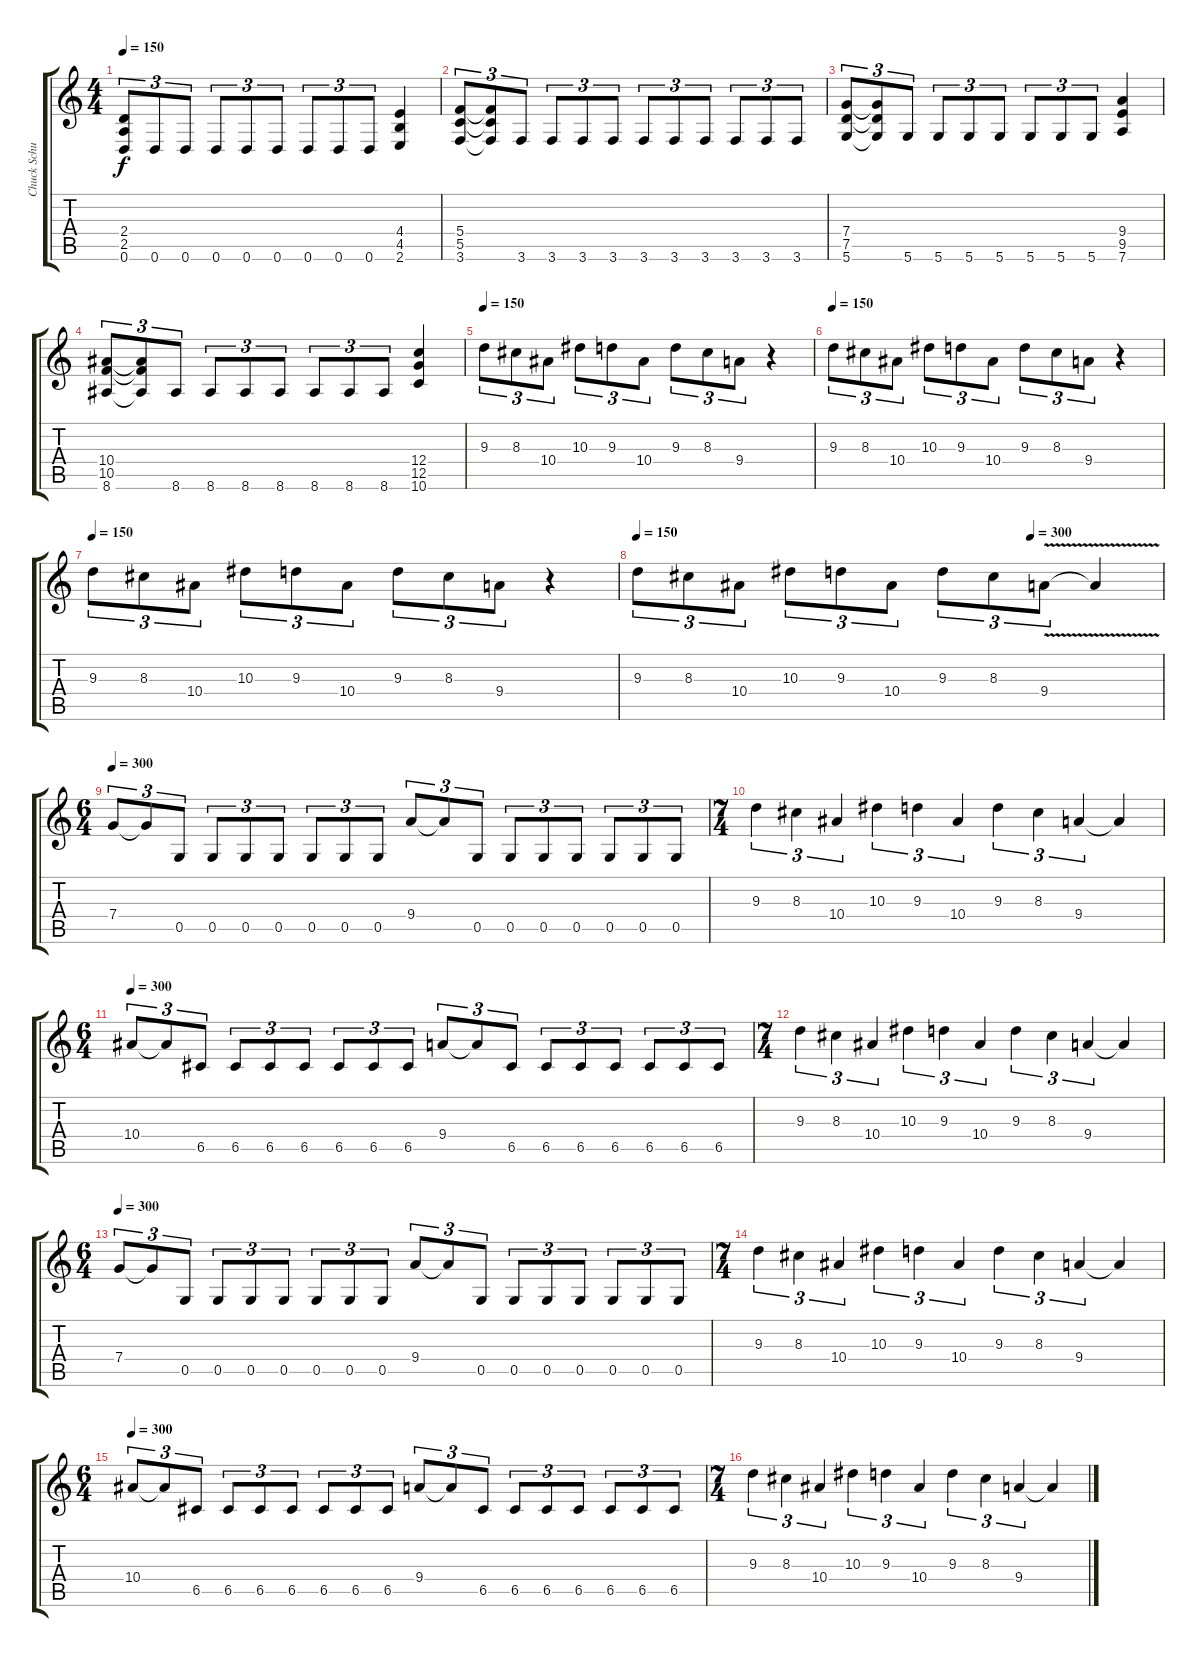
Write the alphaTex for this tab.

\track ("Chuck Schuldiner" "Chuck Schu") {instrument distortionguitar}
\staff {score tabs}
\tuning (D4 A3 F3 C3 G2 D2) {hide}
\ts (4 4)
\tempo 150
\clef g2
\ks c
(2.4 2.5 0.6).8{tu (3 2) dy f} 0.6.8{tu (3 2)} 0.6.8{tu (3 2)} 0.6.8{tu (3 2)} 0.6.8{tu (3 2)} 0.6.8{tu (3 2)} 0.6.8{tu (3 2)} 0.6.8{tu (3 2)} 0.6.8{tu (3 2)} (4.4 4.5 2.6).4 |
(5.4 5.5 3.6).8{tu (3 2)} (5.4{t} 5.5{t} 3.6{t}).8{tu (3 2)} 3.6.8{tu (3 2)} 3.6.8{tu (3 2)} 3.6.8{tu (3 2)} 3.6.8{tu (3 2)} 3.6.8{tu (3 2)} 3.6.8{tu (3 2)} 3.6.8{tu (3 2)} 3.6.8{tu (3 2)} 3.6.8{tu (3 2)} 3.6.8{tu (3 2)} |
(7.4 7.5 5.6).8{tu (3 2)} (7.4{t} 7.5{t} 5.6{t}).8{tu (3 2)} 5.6.8{tu (3 2)} 5.6.8{tu (3 2)} 5.6.8{tu (3 2)} 5.6.8{tu (3 2)} 5.6.8{tu (3 2)} 5.6.8{tu (3 2)} 5.6.8{tu (3 2)} (9.4 9.5 7.6).4 |
(10.4 10.5 8.6).8{tu (3 2)} (10.4{t} 10.5{t} 8.6{t}).8{tu (3 2)} 8.6.8{tu (3 2)} 8.6.8{tu (3 2)} 8.6.8{tu (3 2)} 8.6.8{tu (3 2)} 8.6.8{tu (3 2)} 8.6.8{tu (3 2)} 8.6.8{tu (3 2)} (12.4 12.5 10.6).4 |
\tempo 150
9.3.8{tu (3 2)} 8.3.8{tu (3 2)} 10.4.8{tu (3 2)} 10.3.8{tu (3 2)} 9.3.8{tu (3 2)} 10.4.8{tu (3 2)} 9.3.8{tu (3 2)} 8.3.8{tu (3 2)} 9.4.8{tu (3 2)} r.4 |
\tempo 150
9.3.8{tu (3 2)} 8.3.8{tu (3 2)} 10.4.8{tu (3 2)} 10.3.8{tu (3 2)} 9.3.8{tu (3 2)} 10.4.8{tu (3 2)} 9.3.8{tu (3 2)} 8.3.8{tu (3 2)} 9.4.8{tu (3 2)} r.4 |
\tempo 150
9.3.8{tu (3 2)} 8.3.8{tu (3 2)} 10.4.8{tu (3 2)} 10.3.8{tu (3 2)} 9.3.8{tu (3 2)} 10.4.8{tu (3 2)} 9.3.8{tu (3 2)} 8.3.8{tu (3 2)} 9.4.8{tu (3 2)} r.4 |
\tempo 150
\tempo (300 0.75)
9.3.8{tu (3 2)} 8.3.8{tu (3 2)} 10.4.8{tu (3 2)} 10.3.8{tu (3 2)} 9.3.8{tu (3 2)} 10.4.8{tu (3 2)} 9.3.8{tu (3 2)} 8.3.8{tu (3 2)} 9.4{v}.8{tu (3 2)} 9.4{t}.4 |
\ts (6 4)
\tempo 300
7.4.8{tu (3 2)} 7.4{t}.8{tu (3 2)} 0.5.8{tu (3 2)} 0.5.8{tu (3 2)} 0.5.8{tu (3 2)} 0.5.8{tu (3 2)} 0.5.8{tu (3 2)} 0.5.8{tu (3 2)} 0.5.8{tu (3 2)} 9.4.8{tu (3 2)} 9.4{t}.8{tu (3 2)} 0.5.8{tu (3 2)} 0.5.8{tu (3 2)} 0.5.8{tu (3 2)} 0.5.8{tu (3 2)} 0.5.8{tu (3 2)} 0.5.8{tu (3 2)} 0.5.8{tu (3 2)} |
\ts (7 4)
9.3.4{tu (3 2)} 8.3.4{tu (3 2)} 10.4.4{tu (3 2)} 10.3.4{tu (3 2)} 9.3.4{tu (3 2)} 10.4.4{tu (3 2)} 9.3.4{tu (3 2)} 8.3.4{tu (3 2)} 9.4.4{tu (3 2)} 9.4{t}.4 |
\ts (6 4)
\tempo 300
10.4.8{tu (3 2)} 10.4{t}.8{tu (3 2)} 6.5.8{tu (3 2)} 6.5.8{tu (3 2)} 6.5.8{tu (3 2)} 6.5.8{tu (3 2)} 6.5.8{tu (3 2)} 6.5.8{tu (3 2)} 6.5.8{tu (3 2)} 9.4.8{tu (3 2)} 9.4{t}.8{tu (3 2)} 6.5.8{tu (3 2)} 6.5.8{tu (3 2)} 6.5.8{tu (3 2)} 6.5.8{tu (3 2)} 6.5.8{tu (3 2)} 6.5.8{tu (3 2)} 6.5.8{tu (3 2)} |
\ts (7 4)
9.3.4{tu (3 2)} 8.3.4{tu (3 2)} 10.4.4{tu (3 2)} 10.3.4{tu (3 2)} 9.3.4{tu (3 2)} 10.4.4{tu (3 2)} 9.3.4{tu (3 2)} 8.3.4{tu (3 2)} 9.4.4{tu (3 2)} 9.4{t}.4 |
\ts (6 4)
\tempo 300
7.4.8{tu (3 2)} 7.4{t}.8{tu (3 2)} 0.5.8{tu (3 2)} 0.5.8{tu (3 2)} 0.5.8{tu (3 2)} 0.5.8{tu (3 2)} 0.5.8{tu (3 2)} 0.5.8{tu (3 2)} 0.5.8{tu (3 2)} 9.4.8{tu (3 2)} 9.4{t}.8{tu (3 2)} 0.5.8{tu (3 2)} 0.5.8{tu (3 2)} 0.5.8{tu (3 2)} 0.5.8{tu (3 2)} 0.5.8{tu (3 2)} 0.5.8{tu (3 2)} 0.5.8{tu (3 2)} |
\ts (7 4)
9.3.4{tu (3 2)} 8.3.4{tu (3 2)} 10.4.4{tu (3 2)} 10.3.4{tu (3 2)} 9.3.4{tu (3 2)} 10.4.4{tu (3 2)} 9.3.4{tu (3 2)} 8.3.4{tu (3 2)} 9.4.4{tu (3 2)} 9.4{t}.4 |
\ts (6 4)
\tempo 300
10.4.8{tu (3 2)} 10.4{t}.8{tu (3 2)} 6.5.8{tu (3 2)} 6.5.8{tu (3 2)} 6.5.8{tu (3 2)} 6.5.8{tu (3 2)} 6.5.8{tu (3 2)} 6.5.8{tu (3 2)} 6.5.8{tu (3 2)} 9.4.8{tu (3 2)} 9.4{t}.8{tu (3 2)} 6.5.8{tu (3 2)} 6.5.8{tu (3 2)} 6.5.8{tu (3 2)} 6.5.8{tu (3 2)} 6.5.8{tu (3 2)} 6.5.8{tu (3 2)} 6.5.8{tu (3 2)} |
\ts (7 4)
9.3.4{tu (3 2)} 8.3.4{tu (3 2)} 10.4.4{tu (3 2)} 10.3.4{tu (3 2)} 9.3.4{tu (3 2)} 10.4.4{tu (3 2)} 9.3.4{tu (3 2)} 8.3.4{tu (3 2)} 9.4.4{tu (3 2)} 9.4{t}.4
